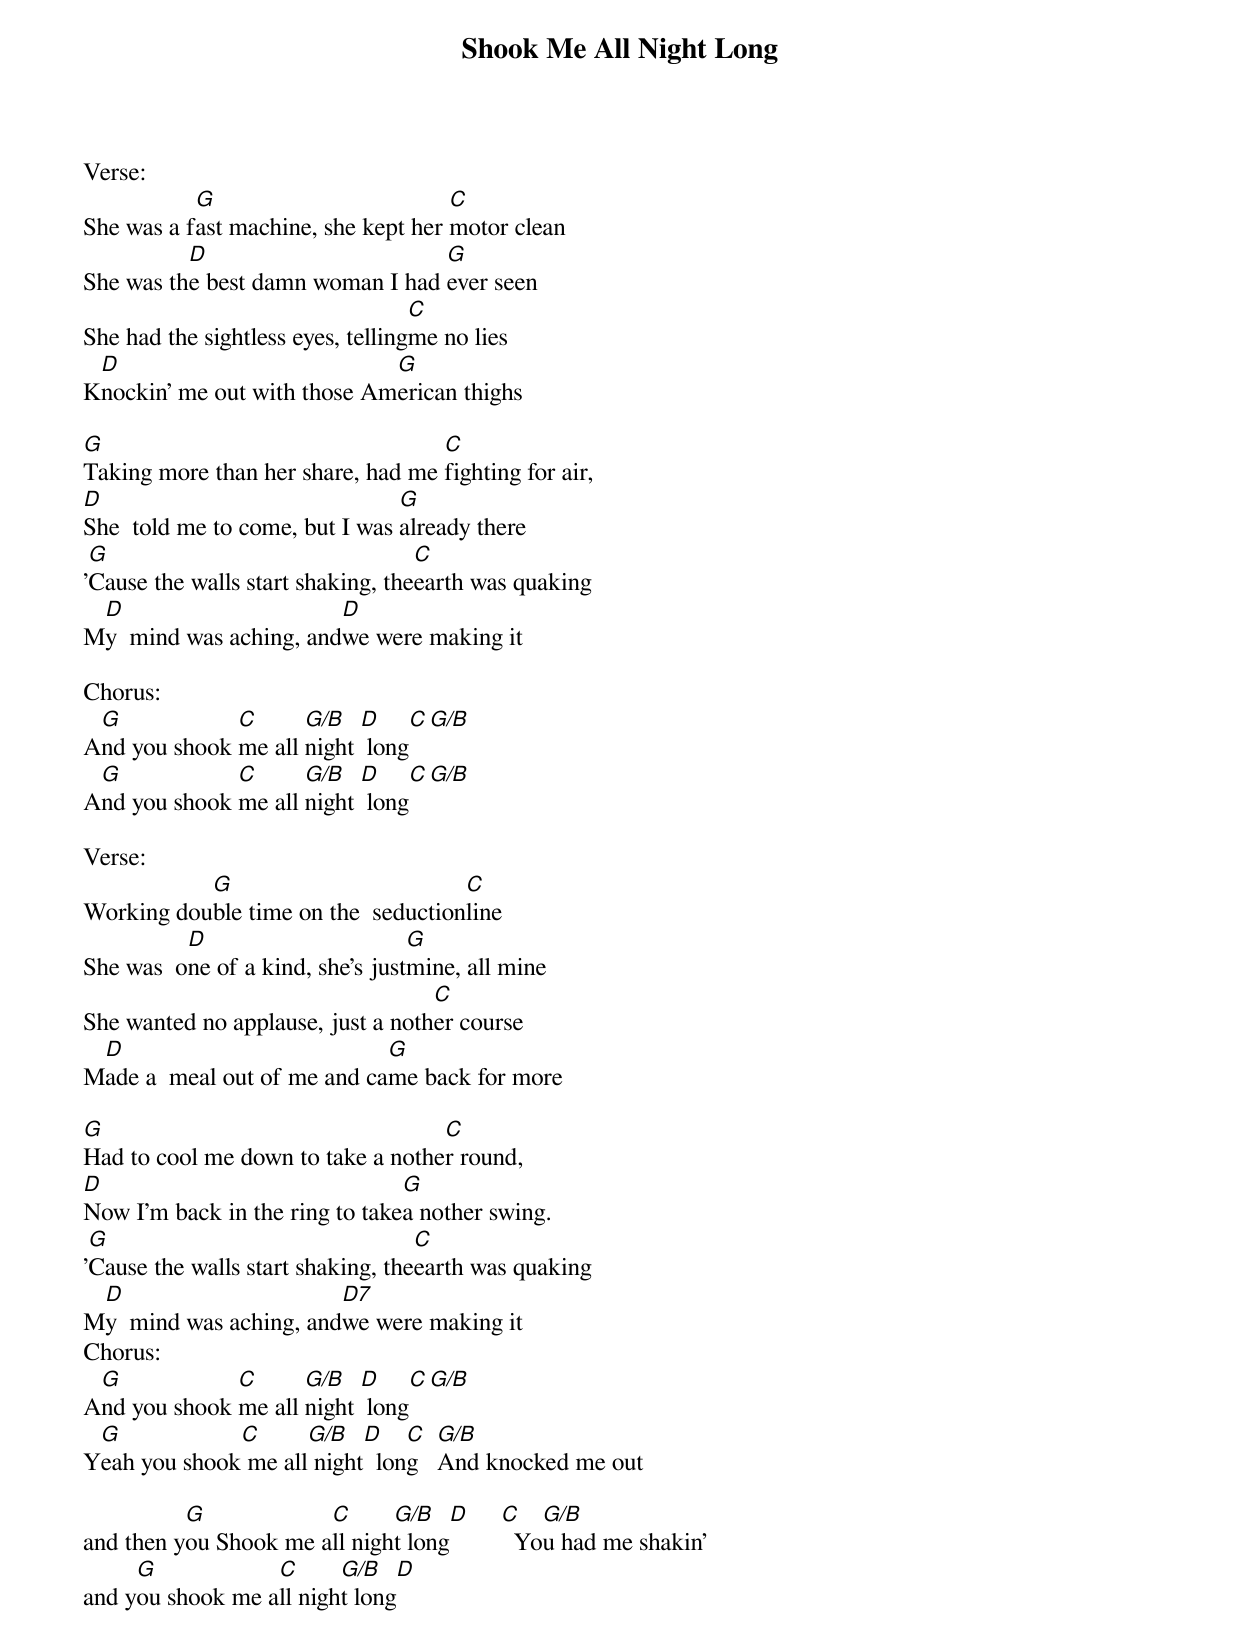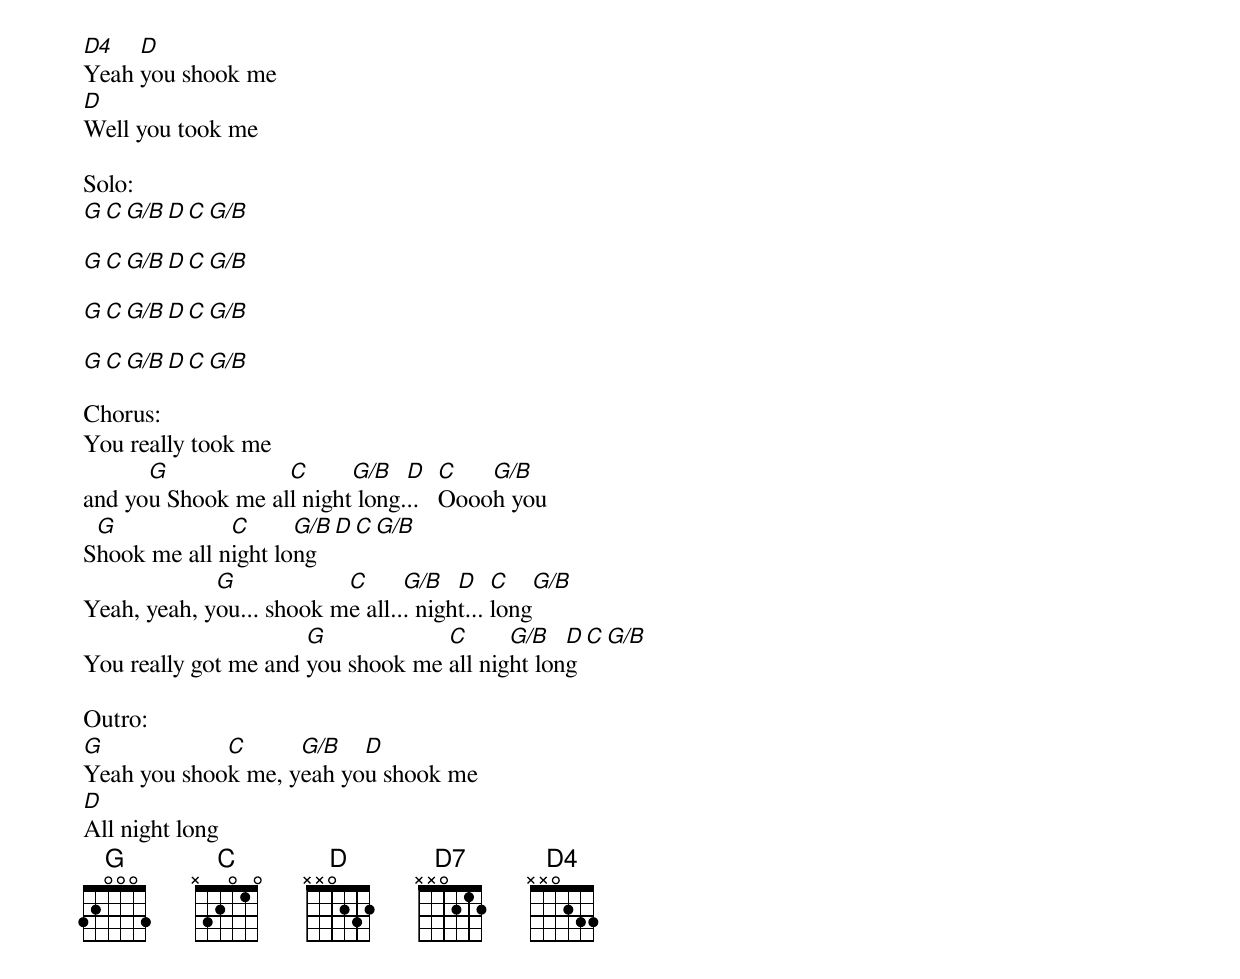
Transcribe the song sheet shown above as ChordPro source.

{title:Shook Me All Night Long}
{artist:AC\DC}
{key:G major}
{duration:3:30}
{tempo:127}
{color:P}

Verse:
She was a f[G]ast machine, she kept her [C]motor clean
She was th[D]e best damn woman I had [G]ever seen
She had the sightless eyes, telling[C]me no lies
K[D]nockin' me out with those Am[G]erican thighs

[G]Taking more than her share, had me [C]fighting for air,
[D]She  told me to come, but I was [G]already there
'[G]Cause the walls start shaking, the[C]earth was quaking
M[D]y  mind was aching, and[D]we were making it

Chorus:
A[G]nd you shook [C]me all [G/B]night [D] long[C][G/B]
A[G]nd you shook [C]me all [G/B]night [D] long[C][G/B]

Verse:
Working dou[G]ble time on the  seduction[C]line
She was  o[D]ne of a kind, she's just[G]mine, all mine
She wanted no applause, just a noth[C]er course
M[D]ade a  meal out of me and ca[G]me back for more

[G]Had to cool me down to take a nothe[C]r round,
[D]Now I'm back in the ring to take[G]a nother swing.
'[G]Cause the walls start shaking, the[C]earth was quaking
M[D]y  mind was aching, and[D7]we were making it
Chorus:
A[G]nd you shook [C]me all [G/B]night [D] long[C][G/B]
Y[G]eah you shook[C] me all[G/B] night[D]  lon[C]g   [G/B]And knocked me out

and then y[G]ou Shook me a[C]ll nigh[G/B]t long[D]     [C]  Yo[G/B]u had me shakin'
and y[G]ou shook me a[C]ll nigh[G/B]t long[D]
[D4]Yeah [D]you shook me
[D]Well you took me

Solo:
[G][C][G/B][D][C][G/B]

[G][C][G/B][D][C][G/B]

[G][C][G/B][D][C][G/B]

[G][C][G/B][D][C][G/B]

Chorus:
You really took me
and yo[G]u Shook me al[C]l night[G/B] long.[D]..   [C]Oooo[G/B]h you
S[G]hook me all n[C]ight lo[G/B]ng[D][C][G/B]
Yeah, yeah, y[G]ou... shook m[C]e all..[G/B]. nigh[D]t... [C]long[G/B]
You really got me and [G]you shook me [C]all nig[G/B]ht lon[D]g[C][G/B]

Outro:
[G]Yeah you shoo[C]k me, y[G/B]eah yo[D]u shook me
[D]All night long
